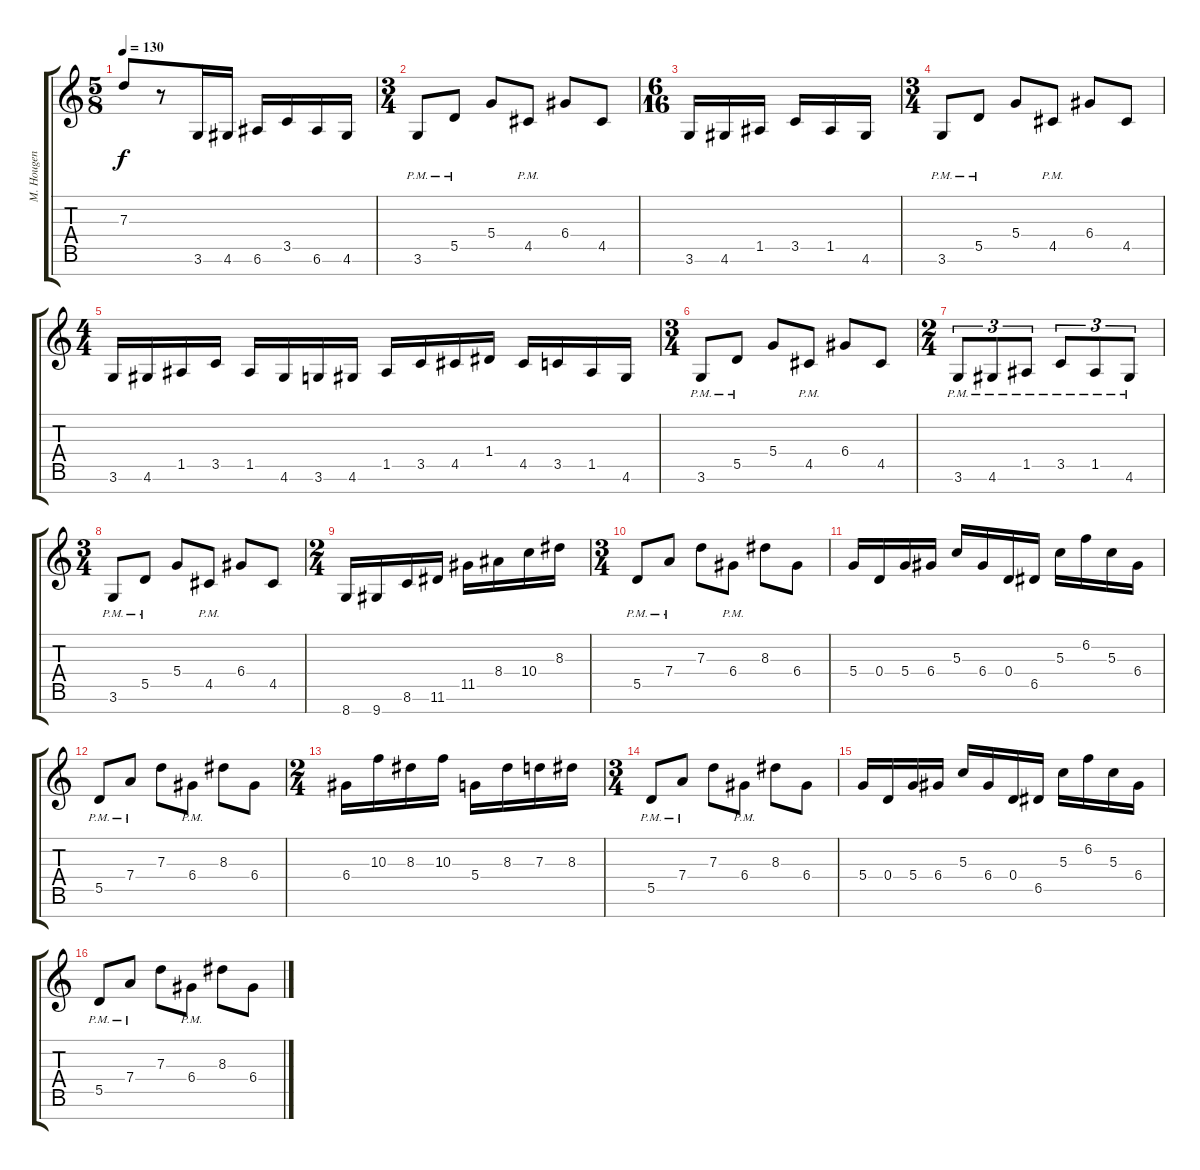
\track ("M. Hougen - Guitar" "M. Hougen ") {instrument overdrivenguitar}
\staff {score tabs}
\tuning (E4 B3 G3 D3 A2 E2 B1) {hide}
\ts (5 8)
\tempo 130
\clef g2
\ks c
7.3.8{dy f} r.8 3.6.16 4.6.16 6.6.16 3.5.16 6.6.16 4.6.16 |
\ts (3 4)
3.6{pm}.8 5.5{pm}.8 5.4.8 4.5{pm}.8 6.4.8 4.5.8 |
\ts (6 16)
3.6.16 4.6.16 1.5.16 3.5.16 1.5.16 4.6.16 |
\ts (3 4)
3.6{pm}.8 5.5{pm}.8 5.4.8 4.5{pm}.8 6.4.8 4.5.8 |
\ts (4 4)
3.6.16 4.6.16 1.5.16 3.5.16 1.5.16 4.6.16 3.6.16 4.6.16 1.5.16 3.5.16 4.5.16 1.4.16 4.5.16 3.5.16 1.5.16 4.6.16 |
\ts (3 4)
3.6{pm}.8 5.5{pm}.8 5.4.8 4.5{pm}.8 6.4.8 4.5.8 |
\ts (2 4)
3.6{pm}.8{tu (3 2)} 4.6{pm}.8{tu (3 2)} 1.5{pm}.8{tu (3 2)} 3.5{pm}.8{tu (3 2)} 1.5{pm}.8{tu (3 2)} 4.6{pm}.8{tu (3 2)} |
\ts (3 4)
3.6{pm}.8 5.5{pm}.8 5.4.8 4.5{pm}.8 6.4.8 4.5.8 |
\ts (2 4)
8.7.16 9.7.16 8.6.16 11.6.16 11.5.16 8.4.16 10.4.16 8.3.16 |
\ts (3 4)
5.5{pm}.8 7.4{pm}.8 7.3.8 6.4{pm}.8 8.3.8 6.4.8 |
5.4.16 0.4.16 5.4.16 6.4.16 5.3.16 6.4.16 0.4.16 6.5.16 5.3.16 6.2.16 5.3.16 6.4.16 |
5.5{pm}.8 7.4{pm}.8 7.3.8 6.4{pm}.8 8.3.8 6.4.8 |
\ts (2 4)
6.4.16 10.3.16 8.3.16 10.3.16 5.4.16 8.3.16 7.3.16 8.3.16 |
\ts (3 4)
5.5{pm}.8 7.4{pm}.8 7.3.8 6.4{pm}.8 8.3.8 6.4.8 |
5.4.16 0.4.16 5.4.16 6.4.16 5.3.16 6.4.16 0.4.16 6.5.16 5.3.16 6.2.16 5.3.16 6.4.16 |
5.5{pm}.8 7.4{pm}.8 7.3.8 6.4{pm}.8 8.3.8 6.4.8
